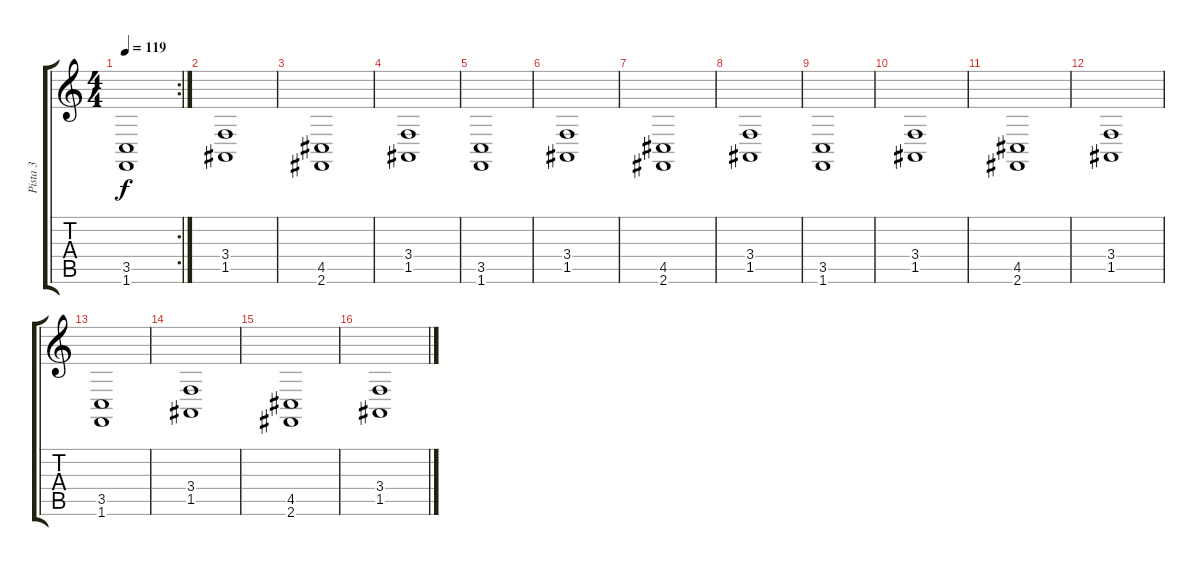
\track ("Pista 3" "Pista 3") {instrument stringensemble1}
\staff {score tabs}
\tuning (E4 B3 G3 D3 A2 E2) {hide}
\rc 2
\ts (4 4)
\tempo 119
\clef g2
\ks c
(3.5 1.6).1{dy f} |
(3.4 1.5).1 |
(4.5 2.6).1 |
(3.4 1.5).1 |
(3.5 1.6).1 |
(3.4 1.5).1 |
(4.5 2.6).1 |
(3.4 1.5).1 |
(3.5 1.6).1 |
(3.4 1.5).1 |
(4.5 2.6).1 |
(3.4 1.5).1 |
(3.5 1.6).1 |
(3.4 1.5).1 |
(4.5 2.6).1 |
(3.4 1.5).1
